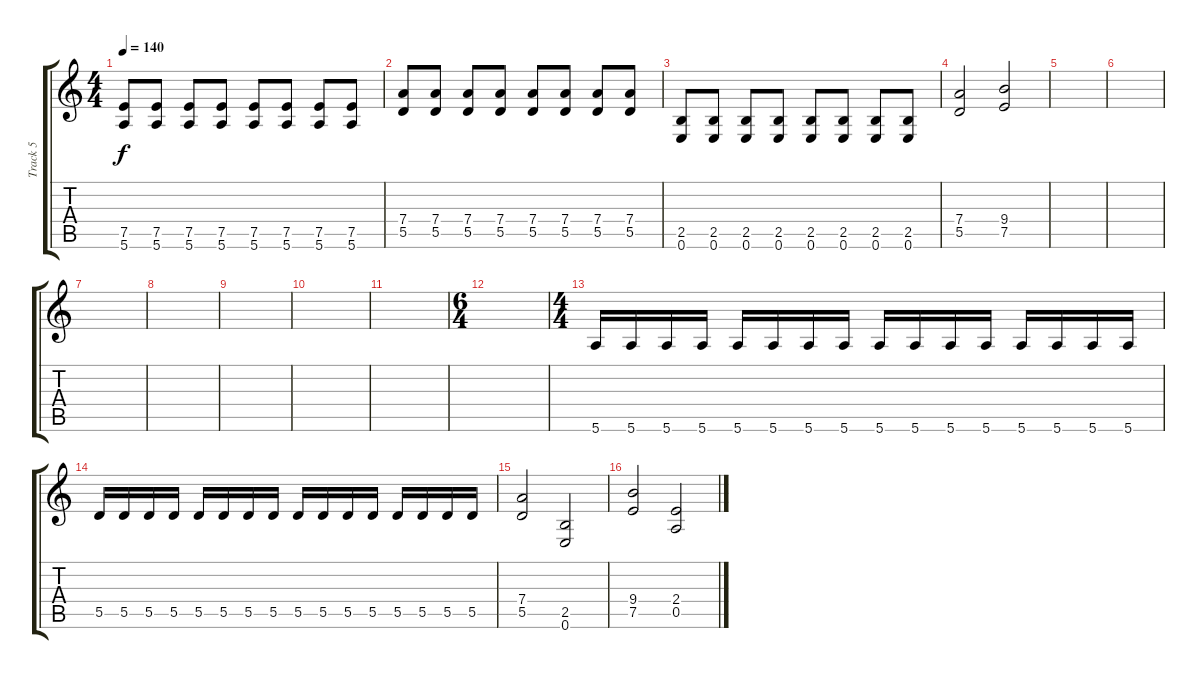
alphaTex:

\track ("Track 5" "Track 5") {instrument distortionguitar}
\staff {score tabs}
\tuning (E4 B3 G3 D3 A2 E2) {hide}
\ts (4 4)
\tempo 140
\clef g2
\ks c
(7.5 5.6).8{dy f} (7.5 5.6).8 (7.5 5.6).8 (7.5 5.6).8 (7.5 5.6).8 (7.5 5.6).8 (7.5 5.6).8 (7.5 5.6).8 |
(7.4 5.5).8 (7.4 5.5).8 (7.4 5.5).8 (7.4 5.5).8 (7.4 5.5).8 (7.4 5.5).8 (7.4 5.5).8 (7.4 5.5).8 |
(2.5 0.6).8 (2.5 0.6).8 (2.5 0.6).8 (2.5 0.6).8 (2.5 0.6).8 (2.5 0.6).8 (2.5 0.6).8 (2.5 0.6).8 |
(7.4 5.5).2 (9.4 7.5).2 |
|
|
|
|
|
|
|
\ts (6 4)
|
\ts (4 4)
5.6.16 5.6.16 5.6.16 5.6.16 5.6.16 5.6.16 5.6.16 5.6.16 5.6.16 5.6.16 5.6.16 5.6.16 5.6.16 5.6.16 5.6.16 5.6.16 |
5.5.16 5.5.16 5.5.16 5.5.16 5.5.16 5.5.16 5.5.16 5.5.16 5.5.16 5.5.16 5.5.16 5.5.16 5.5.16 5.5.16 5.5.16 5.5.16 |
(7.4 5.5).2 (2.5 0.6).2 |
(9.4 7.5).2 (2.4 0.5).2
